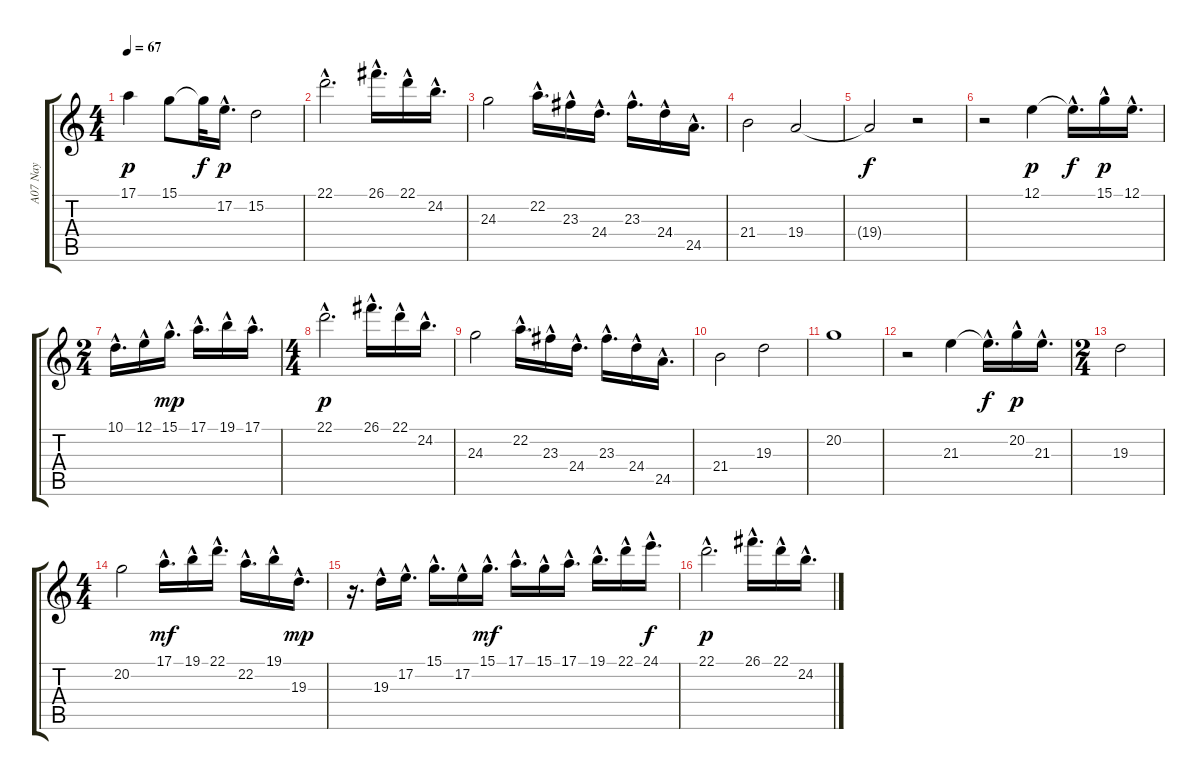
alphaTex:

\track ("A07 Nay" "A07 Nay") {instrument piccolo}
\staff {score tabs}
\tuning (E4 B3 G3 D3 A2 E2) {hide}
\ts (4 4)
\tempo 67
\clef g2
\ks c
17.1.4{dy p} 15.1.8 15.1{t}.32{dy f} 17.2{hac}.16{d dy p} 15.2.2 |
22.1{hac}.2{d} 26.1{hac}.16{d} 22.1{hac}.16 24.2{hac}.16{d} |
24.3.2 22.2{hac}.16{d} 23.3{hac}.16 24.4{hac}.16{d} 23.3{hac}.16{d} 24.4{hac}.16 24.5{hac}.16{d} |
21.4.2 19.4.2 |
19.4{t}.2{dy f} r.2 |
r.2 12.1.4{dy p} 12.1{hac t}.16{d dy f} 15.1{hac}.16{dy p} 12.1{hac}.16{d} |
\ts (2 4)
10.1{hac}.16{d} 12.1{hac}.16 15.1{hac}.16{d dy mp} 17.1{hac}.16{d} 19.1{hac}.16 17.1{hac}.16{d} |
\ts (4 4)
22.1{hac}.2{d dy p} 26.1{hac}.16{d} 22.1{hac}.16 24.2{hac}.16{d} |
24.3.2 22.2{hac}.16{d} 23.3{hac}.16 24.4{hac}.16{d} 23.3{hac}.16{d} 24.4{hac}.16 24.5{hac}.16{d} |
21.4.2 19.3.2 |
20.2.1 |
r.2 21.3.4 21.3{hac t}.16{d dy f} 20.2{hac}.16{dy p} 21.3{hac}.16{d} |
\ts (2 4)
19.3.2 |
\ts (4 4)
20.2.2 17.1{hac}.16{d dy mf} 19.1{hac}.16 22.1{hac}.16{d} 22.2{hac}.16{d} 19.1{hac}.16 19.3{hac}.16{d dy mp} |
r.16{d} 19.3{hac}.16 17.2{hac}.16{d} 15.1{hac}.16{d} 17.2{hac}.16 15.1{hac}.16{d dy mf} 17.1{hac}.16{d} 15.1{hac}.16 17.1{hac}.16{d} 19.1{hac}.16{d} 22.1{hac}.16 24.1{hac}.16{d dy f} |
22.1{hac}.2{d dy p} 26.1{hac}.16{d} 22.1{hac}.16 24.2{hac}.16{d}
